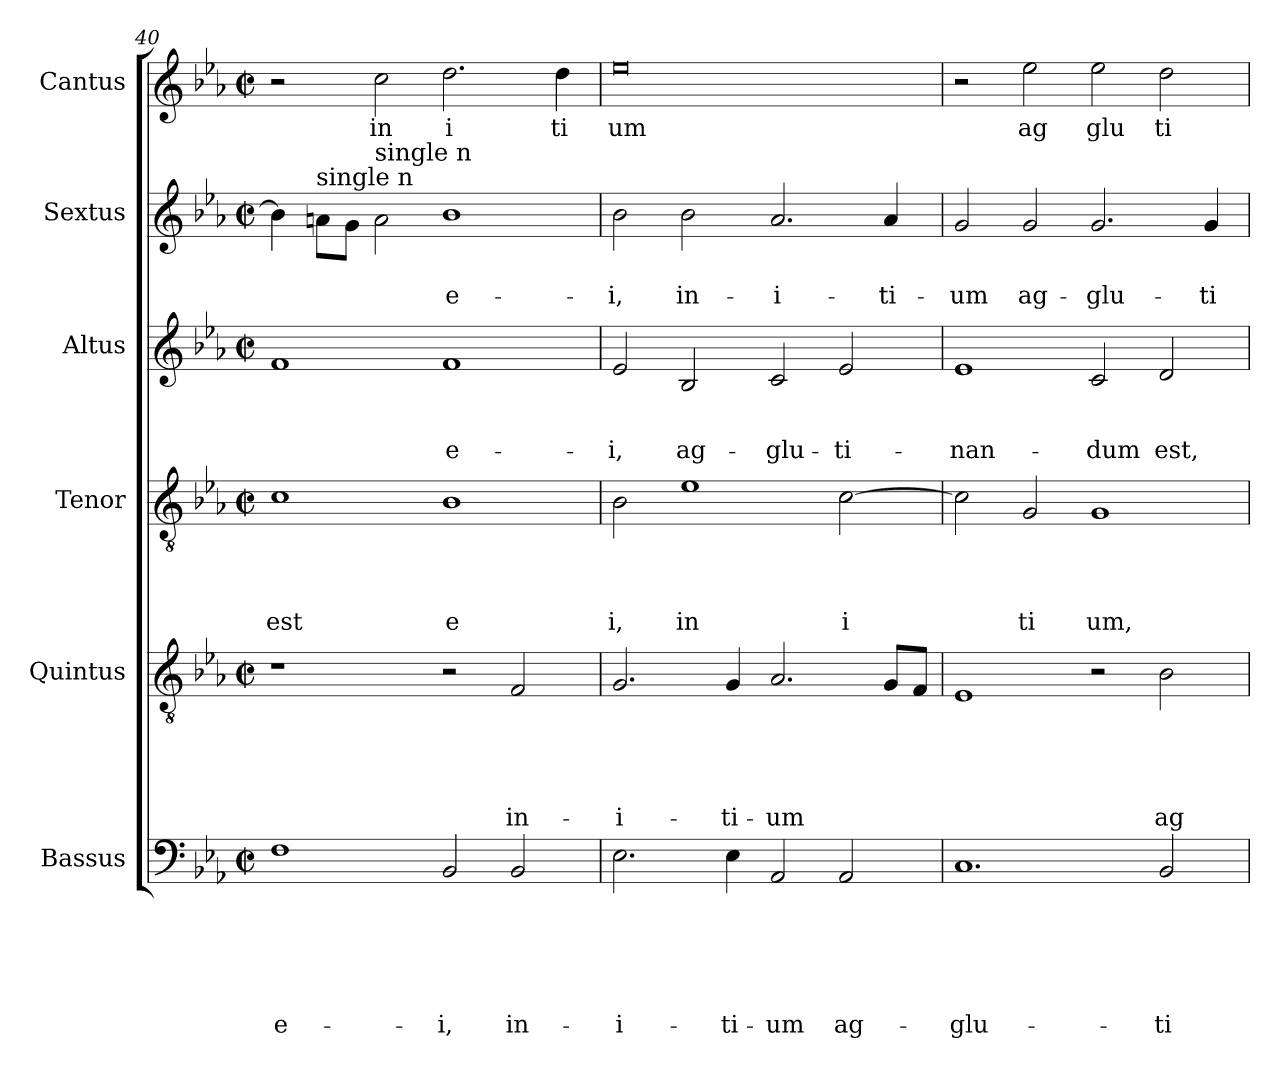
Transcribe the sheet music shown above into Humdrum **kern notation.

**kern	**text	**text	**text	**text	**text	**text	**kern	**text	**text	**text	**text	**text	**kern	**text	**text	**text	**text	**kern	**text	**text	**text	**kern	**text	**text	**kern	**text
*part6	*part6	*part6	*part6	*part6	*part6	*part6	*part5	*part5	*part5	*part5	*part5	*part5	*part4	*part4	*part4	*part4	*part4	*part3	*part3	*part3	*part3	*part2	*part2	*part2	*part1	*part1
*staff6	*staff6	*staff6	*staff6	*staff6	*staff6	*staff6	*staff5	*staff5	*staff5	*staff5	*staff5	*staff5	*staff4	*staff4	*staff4	*staff4	*staff4	*staff3	*staff3	*staff3	*staff3	*staff2	*staff2	*staff2	*staff1	*staff1
*I"Bassus	*	*	*	*	*	*	*I"Quintus	*	*	*	*	*	*I"Tenor	*	*	*	*	*I"Altus	*	*	*	*I"Sextus	*	*	*I"Cantus	*
*clefF4	*	*	*	*	*	*	*clefGv2	*	*	*	*	*	*clefGv2	*	*	*	*	*clefG2	*	*	*	*clefG2	*	*	*clefG2	*
*k[b-e-a-]	*	*	*	*	*	*	*k[b-e-a-]	*	*	*	*	*	*k[b-e-a-]	*	*	*	*	*k[b-e-a-]	*	*	*	*k[b-e-a-]	*	*	*k[b-e-a-]	*
*E-:	*	*	*	*	*	*	*E-:	*	*	*	*	*	*E-:	*	*	*	*	*E-:	*	*	*	*E-:	*	*	*E-:	*
*M2/2	*	*	*	*	*	*	*M2/2	*	*	*	*	*	*M2/2	*	*	*	*	*M2/2	*	*	*	*M2/2	*	*	*M2/2	*
*met(c|)	*	*	*	*	*	*	*met(c|)	*	*	*	*	*	*met(c|)	*	*	*	*	*met(c|)	*	*	*	*met(c|)	*	*	*met(c|)	*
=40	=40	=40	=40	=40	=40	=40	=40	=40	=40	=40	=40	=40	=40	=40	=40	=40	=40	=40	=40	=40	=40	=40	=40	=40	=40	=40
!	!	!	!	!	!	!LO:LY:b	!	!	!	!	!	!	!	!	!	!	!LO:LY:b	!	!	!	!	!	!	!	!	!
1F	.	.	.	.	.	e-	1r	.	.	.	.	.	1c	.	.	.	est	1f	.	.	.	4b-\]	.	.	2r	.
!	!	!	!	!	!	!	!	!	!	!	!	!	!	!	!	!	!	!	!	!	!	!LO:TX:a:t=single n	!	!	!	!
.	.	.	.	.	.	.	.	.	.	.	.	.	.	.	.	.	.	.	.	.	.	8a\L	.	.	.	.
.	.	.	.	.	.	.	.	.	.	.	.	.	.	.	.	.	.	.	.	.	.	8g\J	.	.	.	.
!	!	!	!	!	!	!	!	!	!	!	!	!	!	!	!	!	!	!	!	!	!	!LO:TX:a:t=single n	!	!	!	!
!	!	!	!	!	!	!	!	!	!	!	!	!	!	!	!	!	!	!	!	!	!	!	!	!	!	!LO:LY:b
.	.	.	.	.	.	.	.	.	.	.	.	.	.	.	.	.	.	.	.	.	.	2a\	.	.	2cc\	in
!	!	!	!	!	!	!LO:LY:b	!	!	!	!	!	!	!	!	!	!	!LO:LY:b	!	!	!	!LO:LY:b	!	!	!LO:LY:b	!	!LO:LY:b
2BB-/	.	.	.	.	.	-i,	2r	.	.	.	.	.	1B-	.	.	.	e	1f	.	.	e-	1b-	.	e-	2.dd\	i
!	!	!	!	!	!	!LO:LY:b	!	!	!	!	!	!LO:LY:b	!	!	!	!	!	!	!	!	!	!	!	!	!	!
2BB-/	.	.	.	.	.	in-	2F/	.	.	.	.	in-	.	.	.	.	.	.	.	.	.	.	.	.	.	.
!	!	!	!	!	!	!	!	!	!	!	!	!	!	!	!	!	!	!	!	!	!	!	!	!	!	!LO:LY:b
.	.	.	.	.	.	.	.	.	.	.	.	.	.	.	.	.	.	.	.	.	.	.	.	.	4dd\	ti
=41	=41	=41	=41	=41	=41	=41	=41	=41	=41	=41	=41	=41	=41	=41	=41	=41	=41	=41	=41	=41	=41	=41	=41	=41	=41	=41
!	!	!	!	!	!	!LO:LY:b	!	!	!	!	!	!LO:LY:b	!	!	!	!	!LO:LY:b	!	!	!	!LO:LY:b	!	!	!LO:LY:b	!	!LO:LY:b
2.E-\	.	.	.	.	.	-i-	2.G/	.	.	.	.	-i-	2B-\	.	.	.	i,	2e-/	.	.	-i,	2b-\	.	-i,	0ee-	um
!	!	!	!	!	!	!	!	!	!	!	!	!	!	!	!	!	!LO:LY:b	!	!	!	!LO:LY:b	!	!	!LO:LY:b	!	!
.	.	.	.	.	.	.	.	.	.	.	.	.	1e-	.	.	.	in	2B-/	.	.	ag-	2b-\	.	in-	.	.
!	!	!	!	!	!	!LO:LY:b	!	!	!	!	!	!LO:LY:b	!	!	!	!	!	!	!	!	!	!	!	!	!	!
4E-\	.	.	.	.	.	-ti-	4G/	.	.	.	.	-ti-	.	.	.	.	.	.	.	.	.	.	.	.	.	.
!	!	!	!	!	!	!LO:LY:b	!	!	!	!	!	!LO:LY:b	!	!	!	!	!	!	!	!	!LO:LY:b	!	!	!LO:LY:b	!	!
2AA-/	.	.	.	.	.	-um	2.A-/	.	.	.	.	-um	.	.	.	.	.	2c/	.	.	-glu-	2.a-/	.	-i-	.	.
!	!	!	!	!	!	!LO:LY:b	!	!	!	!	!	!	!	!	!	!	!LO:LY:b	!	!	!	!LO:LY:b	!	!	!	!	!
2AA-/	.	.	.	.	.	ag-	.	.	.	.	.	.	[>2c\	.	.	.	i	2e-/	.	.	-ti-	.	.	.	.	.
!	!	!	!	!	!	!	!	!	!	!	!	!	!	!	!	!	!	!	!	!	!	!	!	!LO:LY:b	!	!
.	.	.	.	.	.	.	8G/L	.	.	.	.	.	.	.	.	.	.	.	.	.	.	4a-/	.	-ti-	.	.
.	.	.	.	.	.	.	8F/J	.	.	.	.	.	.	.	.	.	.	.	.	.	.	.	.	.	.	.
=42	=42	=42	=42	=42	=42	=42	=42	=42	=42	=42	=42	=42	=42	=42	=42	=42	=42	=42	=42	=42	=42	=42	=42	=42	=42	=42
!	!	!	!	!	!	!LO:LY:b	!	!	!	!	!	!	!	!	!	!	!	!	!	!	!LO:LY:b	!	!	!LO:LY:b	!	!
1.C	.	.	.	.	.	-glu-	1E-	.	.	.	.	.	2c\]	.	.	.	.	1e-	.	.	-nan-	2g/	.	-um	2r	.
!	!	!	!	!	!	!	!	!	!	!	!	!	!	!	!	!	!LO:LY:b	!	!	!	!	!	!	!LO:LY:b	!	!LO:LY:b
.	.	.	.	.	.	.	.	.	.	.	.	.	2G/	.	.	.	ti	.	.	.	.	2g/	.	ag-	2ee-\	ag
!	!	!	!	!	!	!	!	!	!	!	!	!	!	!	!	!	!LO:LY:b	!	!	!	!LO:LY:b	!	!	!LO:LY:b	!	!LO:LY:b
.	.	.	.	.	.	.	2r	.	.	.	.	.	1G	.	.	.	um,	2c/	.	.	-dum	2.g/	.	-glu-	2ee-\	glu
!	!	!	!	!	!	!LO:LY:b	!	!	!	!	!	!LO:LY:b	!	!	!	!	!	!	!	!	!LO:LY:b	!	!	!	!	!LO:LY:b
2BB-/	.	.	.	.	.	-ti-	2B-\	.	.	.	.	ag-	.	.	.	.	.	2d/	.	.	est,	.	.	.	2dd\	ti
!	!	!	!	!	!	!	!	!	!	!	!	!	!	!	!	!	!	!	!	!	!	!	!	!LO:LY:b	!	!
.	.	.	.	.	.	.	.	.	.	.	.	.	.	.	.	.	.	.	.	.	.	4g/	.	-ti-	.	.
=	=	=	=	=	=	=	=	=	=	=	=	=	=	=	=	=	=	=	=	=	=	=	=	=	=	=
*-	*-	*-	*-	*-	*-	*-	*-	*-	*-	*-	*-	*-	*-	*-	*-	*-	*-	*-	*-	*-	*-	*-	*-	*-	*-	*-
